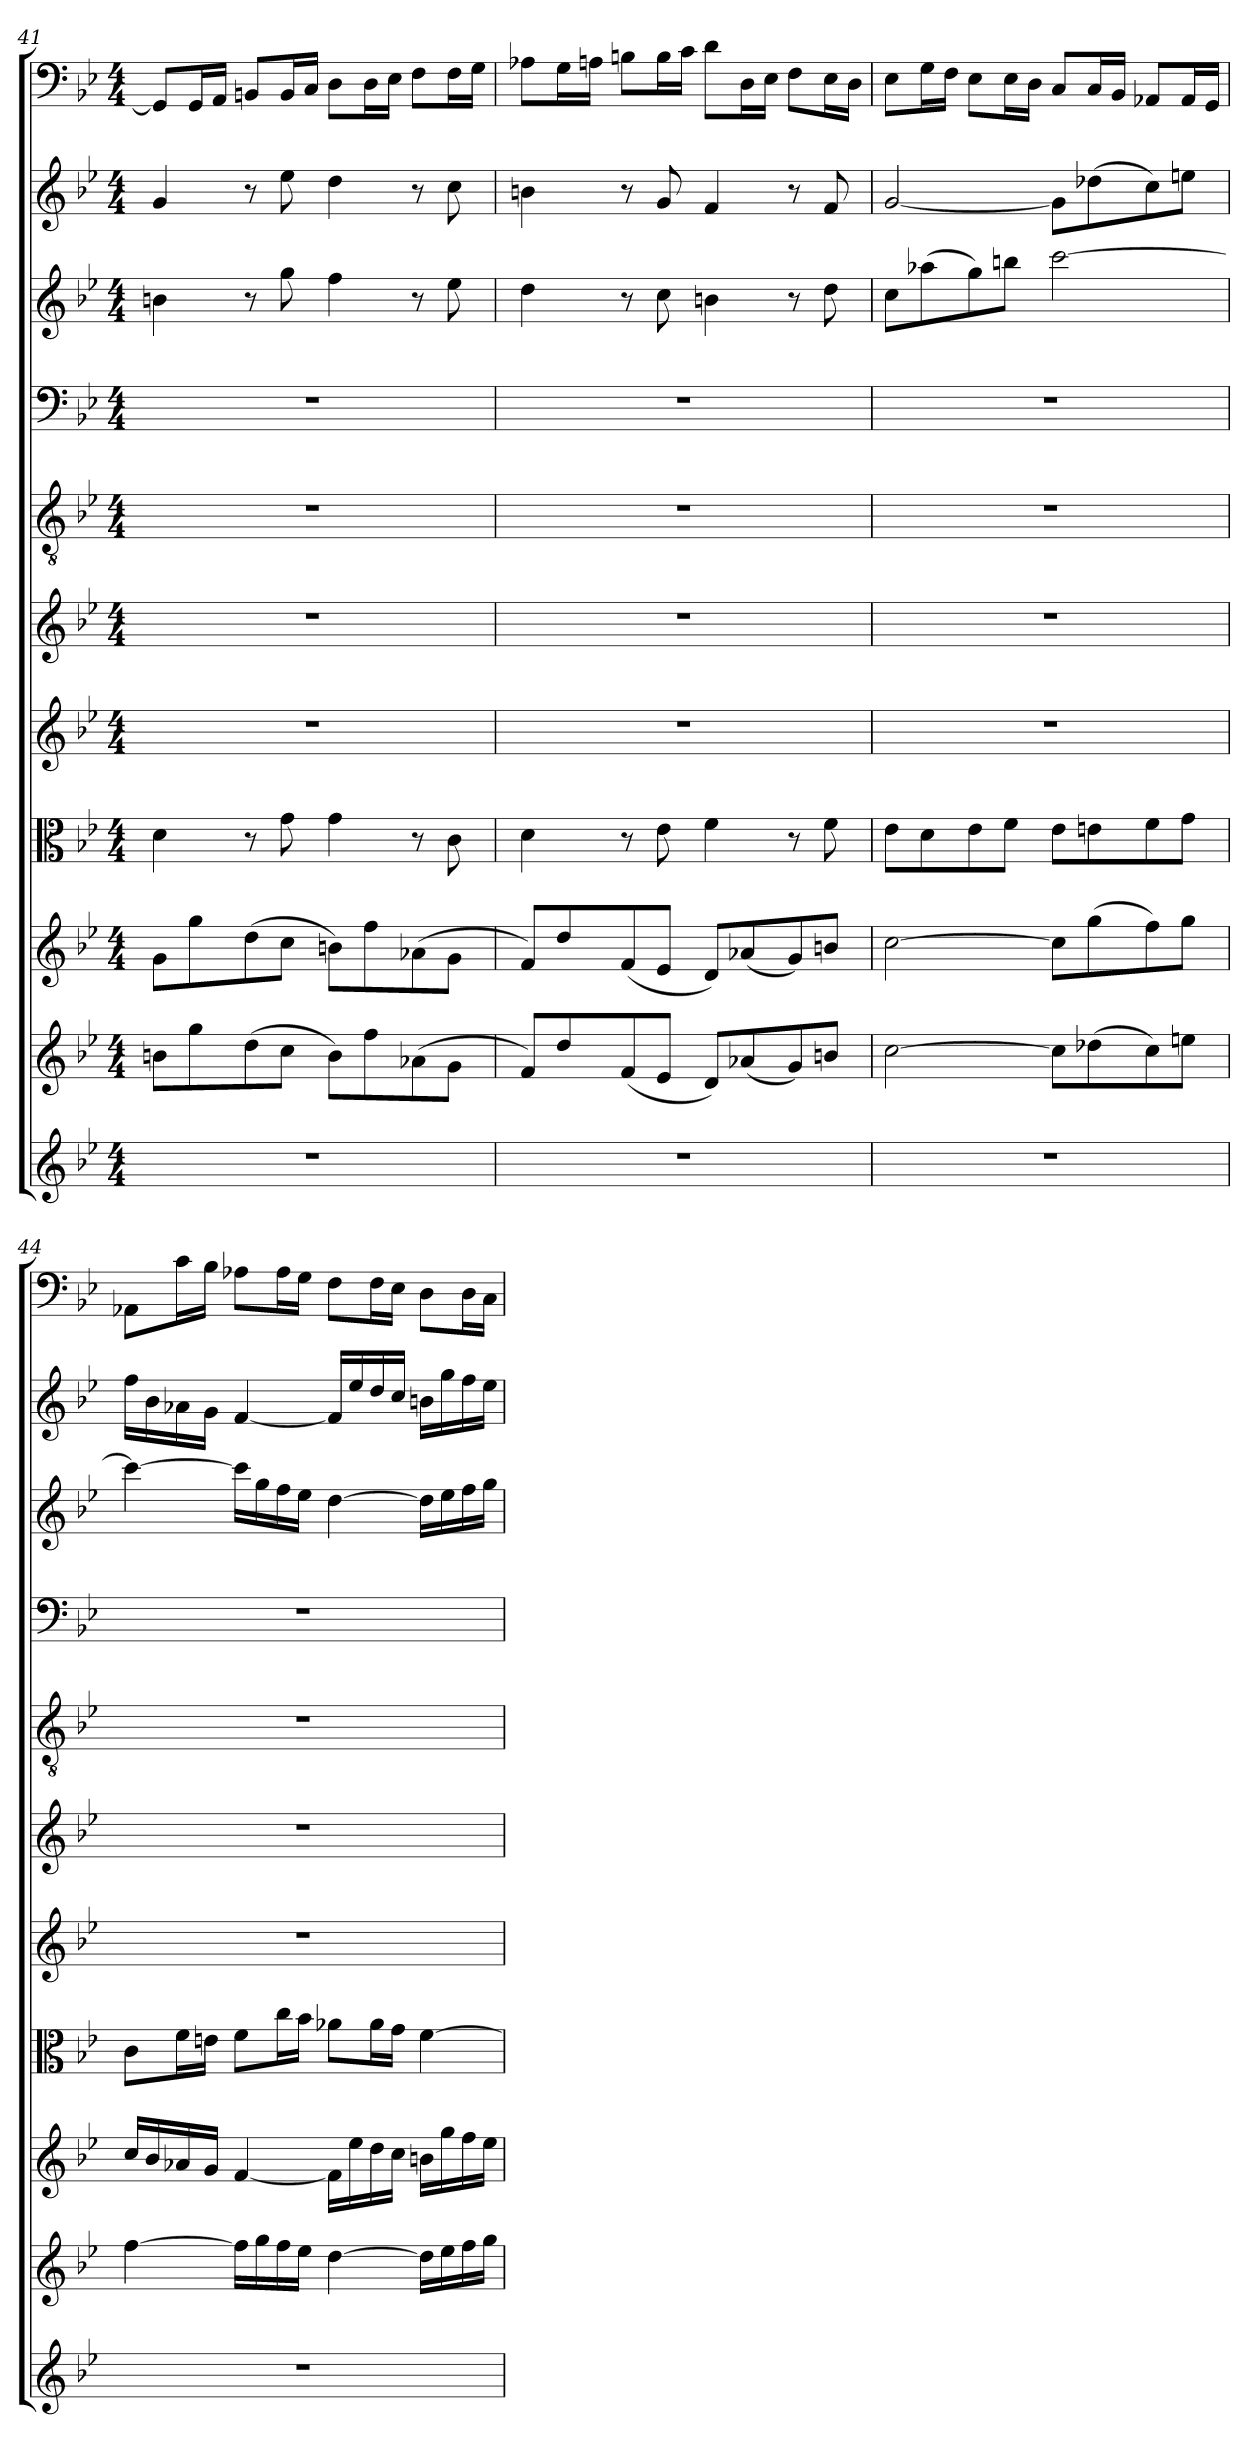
**kern	**kern	**kern	**kern	**kern	**kern	**kern	**kern	**kern	**kern	**kern
*part11	*part10	*part9	*part8	*part7	*part6	*part5	*part4	*part3	*part2	*part1
*staff11	*staff10	*staff9	*staff8	*staff7	*staff6	*staff5	*staff4	*staff3	*staff2	*staff1
*clefG2	*clefG2	*clefG2	*clefC3	*clefG2	*clefG2	*clefGv2	*clefF4	*clefG2	*clefG2	*clefF4
*k[b-e-]	*k[b-e-]	*k[b-e-]	*k[b-e-]	*k[b-e-]	*k[b-e-]	*k[b-e-]	*k[b-e-]	*k[b-e-]	*k[b-e-]	*k[b-e-]
*g:	*g:	*g:	*g:	*g:	*g:	*g:	*g:	*g:	*g:	*g:
*M4/4	*M4/4	*M4/4	*M4/4	*M4/4	*M4/4	*M4/4	*M4/4	*M4/4	*M4/4	*M4/4
=41	=41	=41	=41	=41	=41	=41	=41	=41	=41	=41
1r	8bn\L	8g\L	4d\	1r	1r	1r	1r	4bn\	4g/	8GG/L]
.	8gg\	8gg\	.	.	.	.	.	.	.	16GG/L
.	.	.	.	.	.	.	.	.	.	16AA/JJ
.	(8dd\	(8dd\	8r	.	.	.	.	8r	8r	8BBn/L
.	8cc\J	8cc\J	8g\	.	.	.	.	8gg\	8ee-\	16BB/L
.	.	.	.	.	.	.	.	.	.	16C/JJ
.	8b\L)	8bn\L)	4g\	.	.	.	.	4ff\	4dd\	8D\L
.	8ff\	8ff\	.	.	.	.	.	.	.	16D\L
.	.	.	.	.	.	.	.	.	.	16E-\JJ
.	(8a-X\	(8a-X\	8r	.	.	.	.	8r	8r	8F\L
.	8g\J	8g\J	8c\	.	.	.	.	8ee-\	8cc\	16F\L
.	.	.	.	.	.	.	.	.	.	16G\JJ
=42	=42	=42	=42	=42	=42	=42	=42	=42	=42	=42
1r	8f/L)	8f/L)	4d\	1r	1r	1r	1r	4dd\	4bn\	8A-X\L
.	8dd/	8dd/	.	.	.	.	.	.	.	16G\L
.	.	.	.	.	.	.	.	.	.	16An\JJ
.	(8f/	(8f/	8r	.	.	.	.	8r	8r	8Bn\L
.	8e-/J	8e-/J	8e-\	.	.	.	.	8cc\	8g/	16B\L
.	.	.	.	.	.	.	.	.	.	16c\JJ
.	8d/L)	8d/L)	4f\	.	.	.	.	4bn\	4f/	8d\L
.	(8a-X/	(8a-X/	.	.	.	.	.	.	.	16D\L
.	.	.	.	.	.	.	.	.	.	16E-\JJ
.	8g/)	8g/)	8r	.	.	.	.	8r	8r	8F\L
.	8bn/J	8bn/J	8f\	.	.	.	.	8dd\	8f/	16E-\L
.	.	.	.	.	.	.	.	.	.	16D\JJ
=43	=43	=43	=43	=43	=43	=43	=43	=43	=43	=43
1r	[2cc\	[2cc\	8e-\L	1r	1r	1r	1r	8cc\L	[2g/	8E-\L
.	.	.	8d\	.	.	.	.	(8aa-X\	.	16G\L
.	.	.	.	.	.	.	.	.	.	16F\JJ
.	.	.	8e-\	.	.	.	.	8gg\)	.	8E-\L
.	.	.	8f\J	.	.	.	.	8bbn\J	.	16E-\L
.	.	.	.	.	.	.	.	.	.	16D\JJ
.	8cc\L]	8cc\L]	8e-\L	.	.	.	.	[2ccc\	8g\L]	8C/L
.	(8dd-X\	(8gg\	8en\	.	.	.	.	.	(8dd-X\	16C/L
.	.	.	.	.	.	.	.	.	.	16BB-/JJ
.	8cc\)	8ff\)	8f\	.	.	.	.	.	8cc\)	8AA-X/L
.	8een\J	8gg\J	8g\J	.	.	.	.	.	8een\J	16AA-/L
.	.	.	.	.	.	.	.	.	.	16GG/JJ
=44	=44	=44	=44	=44	=44	=44	=44	=44	=44	=44
1r	[4ff\	16cc/LL	8c\L	1r	1r	1r	1r	4ccc\_	16ff\LL	8AA-X\L
.	.	16b-/	.	.	.	.	.	.	16b-\	.
.	.	16a-X/	16f\L	.	.	.	.	.	16a-X\	16c\L
.	.	16g/JJ	16en\JJ	.	.	.	.	.	16g\JJ	16B-\JJ
.	16ff\LL]	[4f/	8f\L	.	.	.	.	16ccc\LL]	[4f/	8A-X\L
.	16gg\	.	.	.	.	.	.	16gg\	.	.
.	16ff\	.	16cc\L	.	.	.	.	16ff\	.	16A-\L
.	16ee-\JJ	.	16b-\JJ	.	.	.	.	16ee-\JJ	.	16G\JJ
.	[4dd\	16f\LL]	8a-X\L	.	.	.	.	[4dd\	16f/LL]	8F\L
.	.	16ee-\	.	.	.	.	.	.	16ee-/	.
.	.	16dd\	16a-\L	.	.	.	.	.	16dd/	16F\L
.	.	16cc\JJ	16g\JJ	.	.	.	.	.	16cc/JJ	16E-\JJ
.	16dd\LL]	16bn\LL	[4f\	.	.	.	.	16dd\LL]	16bn\LL	8D\L
.	16ee-\	16gg\	.	.	.	.	.	16ee-\	16gg\	.
.	16ff\	16ff\	.	.	.	.	.	16ff\	16ff\	16D\L
.	16gg\JJ	16ee-\JJ	.	.	.	.	.	16gg\JJ	16ee-\JJ	16C\JJ
=	=	=	=	=	=	=	=	=	=	=
*-	*-	*-	*-	*-	*-	*-	*-	*-	*-	*-
